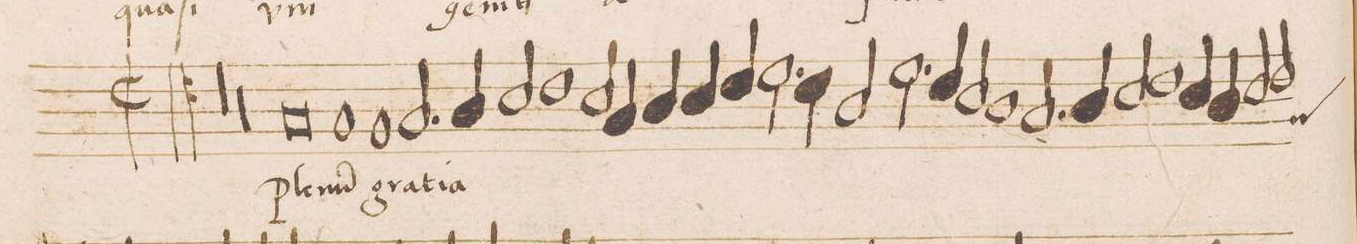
**kern	**text
*I"TENOR	*
*clefC4	*
*k[]	*
*met(C|)	*
*M2/1	*
0r	.
=2	=2
0r	.
=3	=3
0r	.
=4	=4
0r	.
=5	=5
0G	Ple-
=6	=6
1G	-nu(m)
1F	gra-
=7	=7
2.G/	-ti-
4A/	-a
2B/	.
1c	.
=8	=8
2B/	.
4G/	.
4A/	.
4B/	.
4c/	.
=9	=9
2.d\	.
4c\	.
2A/	.
2.d\	.
=10	=10
4c/	.
2B/	.
1A	.
=11	=11
2.G/	.
4A/	.
2B/	.
1c	.
=12	=12
4B/	.
4A/	.
2B/	.
*custos:F	*
2c/	.
=13	=13
*-	*-
